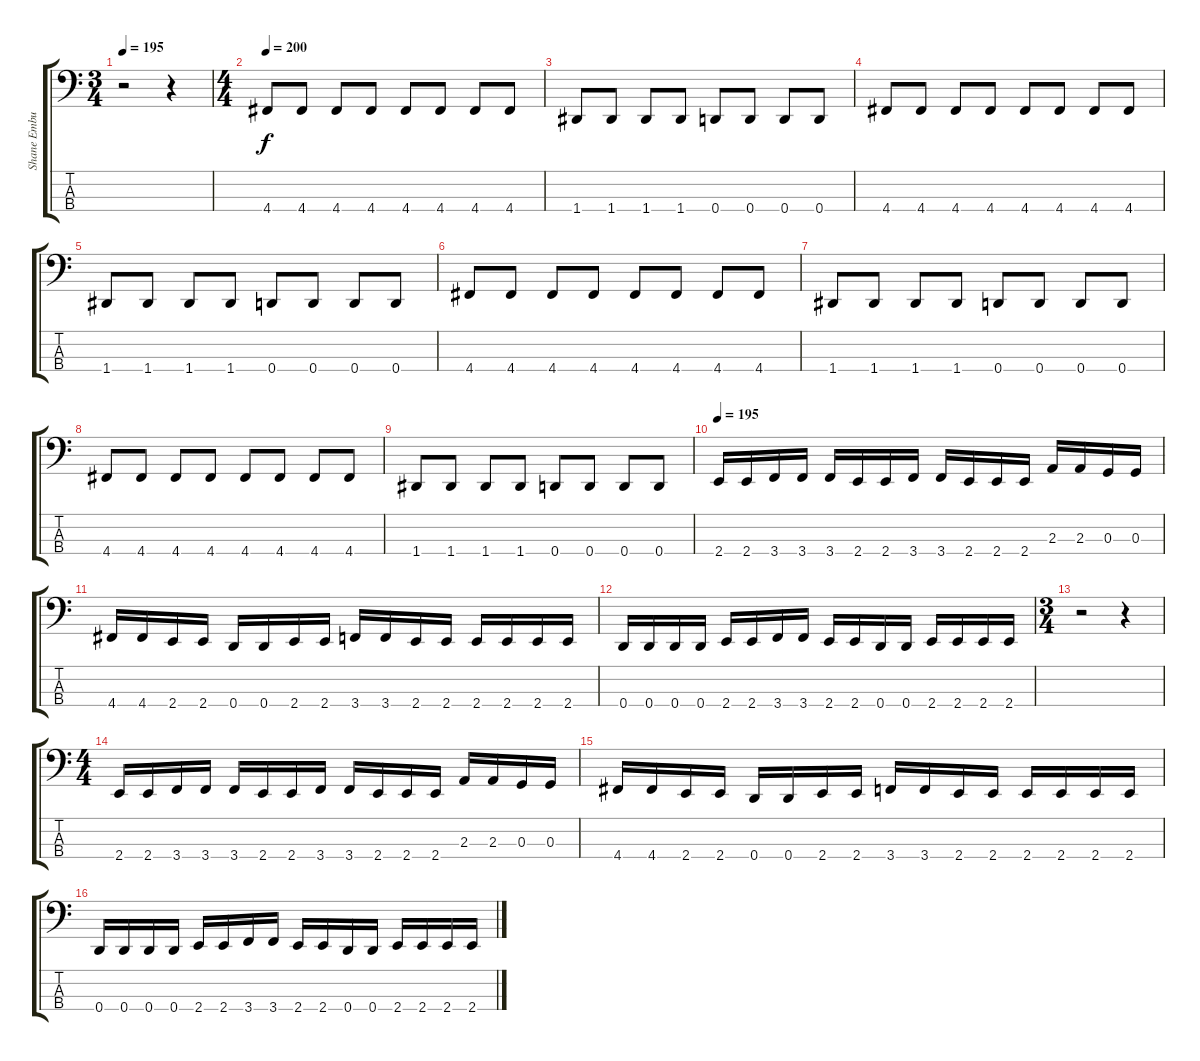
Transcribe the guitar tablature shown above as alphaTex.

\track ("Shane Embury (Bass)" "Shane Embu") {instrument electricbassfinger}
\staff {score tabs}
\tuning (F2 C2 G1 D1) {hide}
\ts (3 4)
\tempo 195
\clef f4
\ks c
r.2{dy f} r.4 |
\ts (4 4)
\tempo 200
4.4.8 4.4.8 4.4.8 4.4.8 4.4.8 4.4.8 4.4.8 4.4.8 |
1.4.8 1.4.8 1.4.8 1.4.8 0.4.8 0.4.8 0.4.8 0.4.8 |
4.4.8 4.4.8 4.4.8 4.4.8 4.4.8 4.4.8 4.4.8 4.4.8 |
1.4.8 1.4.8 1.4.8 1.4.8 0.4.8 0.4.8 0.4.8 0.4.8 |
4.4.8 4.4.8 4.4.8 4.4.8 4.4.8 4.4.8 4.4.8 4.4.8 |
1.4.8 1.4.8 1.4.8 1.4.8 0.4.8 0.4.8 0.4.8 0.4.8 |
4.4.8 4.4.8 4.4.8 4.4.8 4.4.8 4.4.8 4.4.8 4.4.8 |
1.4.8 1.4.8 1.4.8 1.4.8 0.4.8 0.4.8 0.4.8 0.4.8 |
\tempo 195
2.4.16 2.4.16 3.4.16 3.4.16 3.4.16 2.4.16 2.4.16 3.4.16 3.4.16 2.4.16 2.4.16 2.4.16 2.3.16 2.3.16 0.3.16 0.3.16 |
4.4.16 4.4.16 2.4.16 2.4.16 0.4.16 0.4.16 2.4.16 2.4.16 3.4.16 3.4.16 2.4.16 2.4.16 2.4.16 2.4.16 2.4.16 2.4.16 |
0.4.16 0.4.16 0.4.16 0.4.16 2.4.16 2.4.16 3.4.16 3.4.16 2.4.16 2.4.16 0.4.16 0.4.16 2.4.16 2.4.16 2.4.16 2.4.16 |
\ts (3 4)
r.2 r.4 |
\ts (4 4)
2.4.16 2.4.16 3.4.16 3.4.16 3.4.16 2.4.16 2.4.16 3.4.16 3.4.16 2.4.16 2.4.16 2.4.16 2.3.16 2.3.16 0.3.16 0.3.16 |
4.4.16 4.4.16 2.4.16 2.4.16 0.4.16 0.4.16 2.4.16 2.4.16 3.4.16 3.4.16 2.4.16 2.4.16 2.4.16 2.4.16 2.4.16 2.4.16 |
0.4.16 0.4.16 0.4.16 0.4.16 2.4.16 2.4.16 3.4.16 3.4.16 2.4.16 2.4.16 0.4.16 0.4.16 2.4.16 2.4.16 2.4.16 2.4.16
